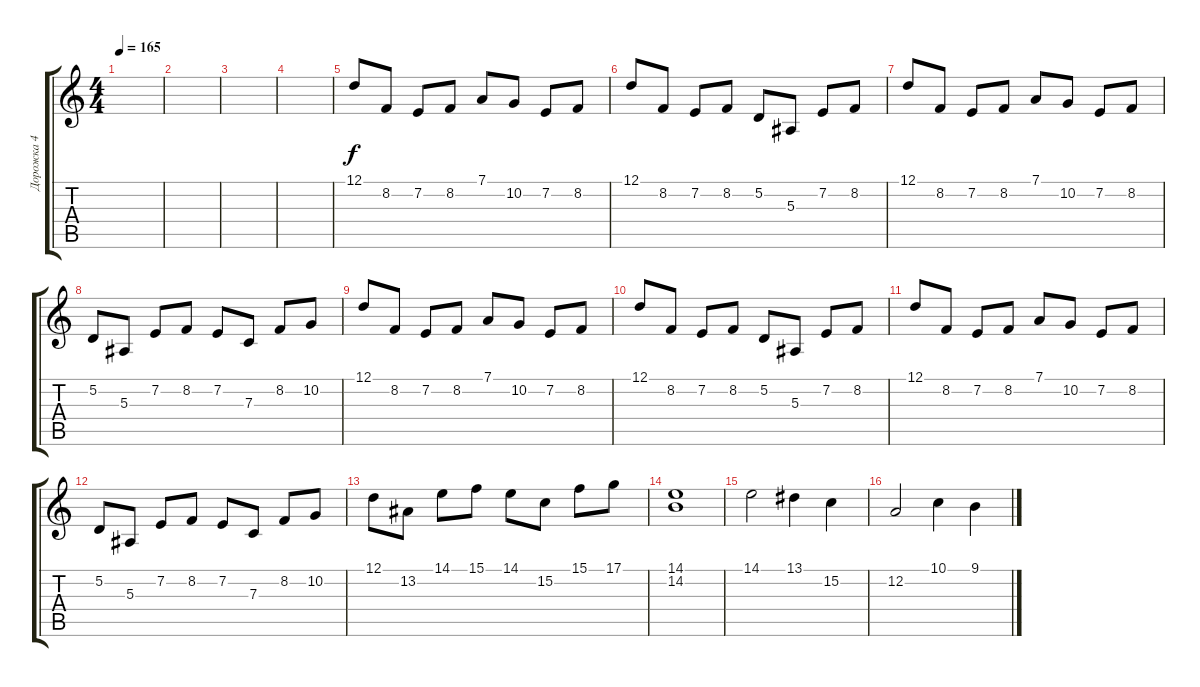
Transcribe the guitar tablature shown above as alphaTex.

\track ("Дорожка 4" "Дорожка 4") {instrument musicbox}
\staff {score tabs}
\tuning (D4 A3 F3 C3 G2 D2) {hide}
\ts (4 4)
\tempo 165
\clef g2
\ks c
|
|
|
|
12.1.8 8.2.8 7.2.8 8.2.8 7.1.8 10.2.8 7.2.8 8.2.8 |
12.1.8 8.2.8 7.2.8 8.2.8 5.2.8 5.3.8 7.2.8 8.2.8 |
12.1.8 8.2.8 7.2.8 8.2.8 7.1.8 10.2.8 7.2.8 8.2.8 |
5.2.8 5.3.8 7.2.8 8.2.8 7.2.8 7.3.8 8.2.8 10.2.8 |
12.1.8 8.2.8 7.2.8 8.2.8 7.1.8 10.2.8 7.2.8 8.2.8 |
12.1.8 8.2.8 7.2.8 8.2.8 5.2.8 5.3.8 7.2.8 8.2.8 |
12.1.8 8.2.8 7.2.8 8.2.8 7.1.8 10.2.8 7.2.8 8.2.8 |
5.2.8 5.3.8 7.2.8 8.2.8 7.2.8 7.3.8 8.2.8 10.2.8 |
12.1.8 13.2.8 14.1.8 15.1.8 14.1.8 15.2.8 15.1.8 17.1.8 |
(14.1 14.2).1 |
14.1.2 13.1.4 15.2.4 |
12.2.2 10.1.4 9.1.4
